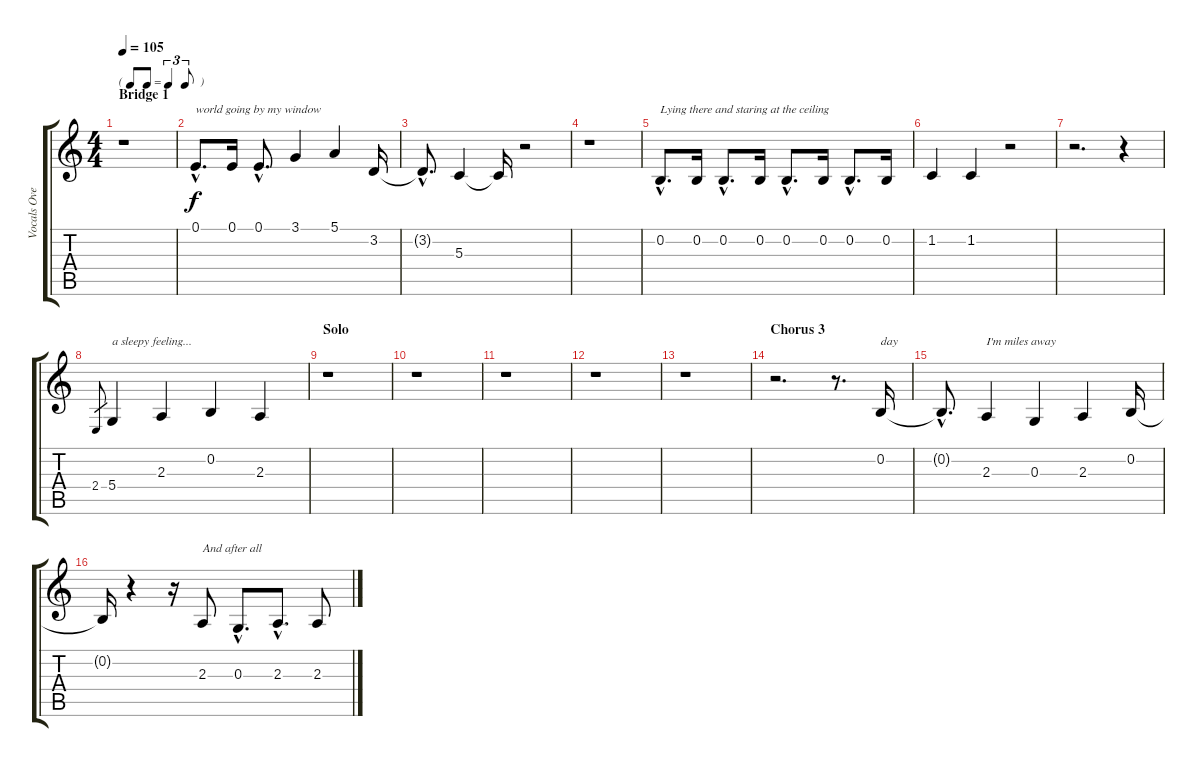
\track ("Vocals Overdubs" "Vocals Ove") {instrument clarinet}
\staff {score tabs}
\tuning (E4 B3 G3 D3 A2 E2) {hide}
\ts (4 4)
\tf triplet8th
\section ("" "Bridge 1")
\tempo 105
\clef g2
\ks c
r.1{dy f} |
0.1{hac}.8{d txt "world going by my window"} 0.1.16 0.1{hac}.8{d} 3.1.4 5.1.4 3.2.16 |
3.2{hac t}.8{d} 5.3.4 5.3{t}.16 r.2 |
r.1 |
0.2{hac}.8{d txt "Lying there and staring at the ceiling"} 0.2.16 0.2{hac}.8{d} 0.2.16 0.2{hac}.8{d} 0.2.16 0.2{hac}.8{d} 0.2.16 |
1.2.4 1.2.4 r.2 |
r.2{d} r.4 |
2.4.8{gr} 5.4.4{txt "a sleepy feeling..."} 2.3.4 0.2.4 2.3.4 |
\section ("" "Solo")
r.1 |
r.1 |
r.1 |
r.1 |
r.1 |
\section ("" "Chorus 3")
r.2{d} r.8{d} 0.2.16{txt "day"} |
0.2{hac t}.8{d} 2.3.4{txt "I'm miles away"} 0.3.4 2.3.4 0.2.16 |
0.2{t}.16 r.4 r.16 2.3.8{txt "And after all"} 0.3{hac}.8{d} 2.3{hac}.8{d} 2.3.8
